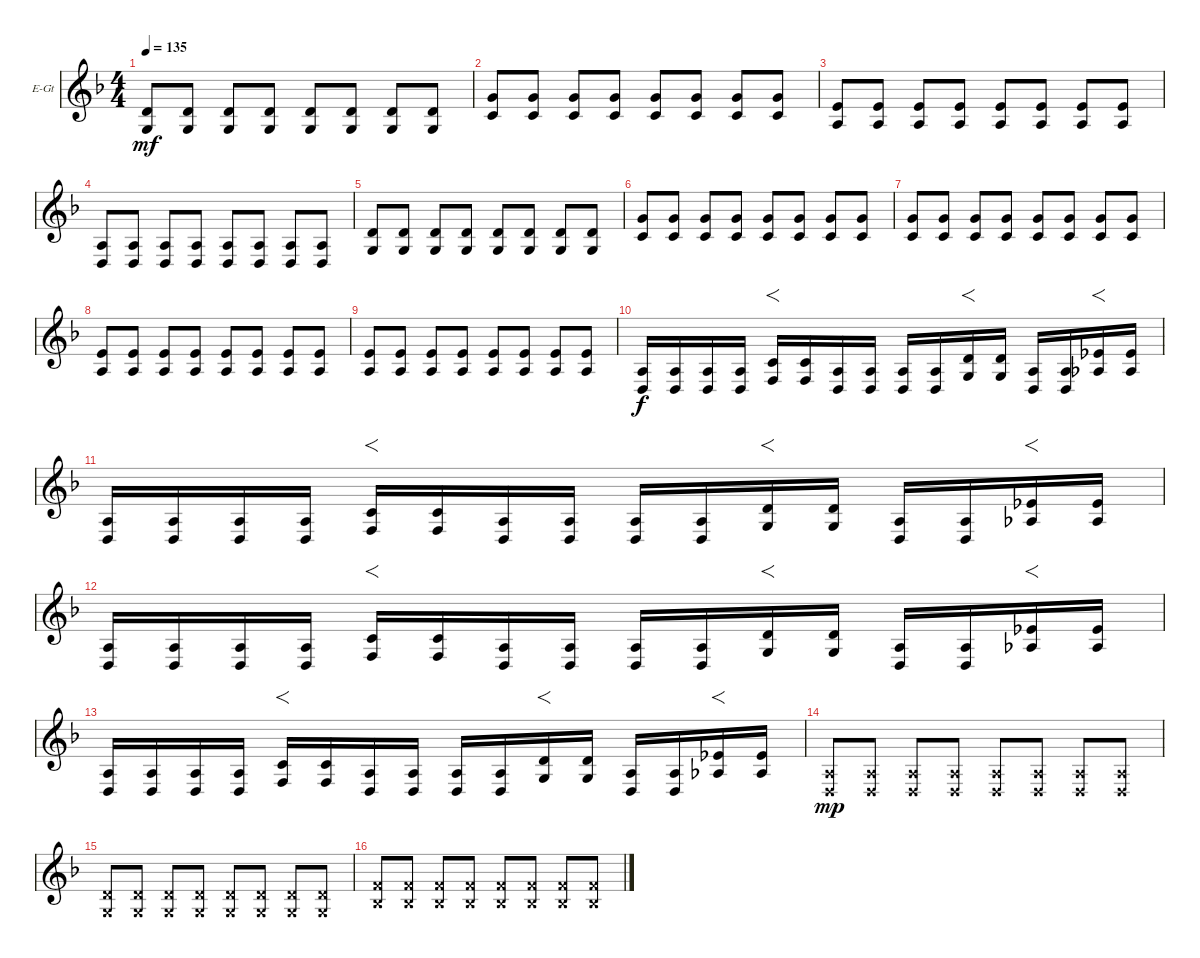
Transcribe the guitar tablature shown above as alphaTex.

\defaultSystemsLayout 4
\bracketExtendMode groupsimilarinstruments
\firstSystemTrackNameOrientation horizontal
\otherSystemsTrackNameOrientation horizontal
\track ("Electric Guitar" "E-Gt") {instrument distortionguitar}
\staff {score}
\tuning (E4 B3 G3 D3 A2 D2)
\ts (4 4)
\tempo 135
\clef g2
\ks dminor
(5.6 5.5).8{dy mf} (5.6 5.5).8 (5.6 5.5).8 (5.6 5.5).8 (5.6 5.5).8 (5.6 5.5).8 (5.6 5.5).8 (5.6 5.5).8 |
(10.6 10.5).8 (10.6 10.5).8 (10.6 10.5).8 (10.6 10.5).8 (10.6 10.5).8 (10.6 10.5).8 (10.6 10.5).8 (10.6 10.5).8 |
(7.6 7.5).8 (7.6 7.5).8 (7.6 7.5).8 (7.6 7.5).8 (7.6 7.5).8 (7.6 7.5).8 (7.6 7.5).8 (7.6 7.5).8 |
(0.6 0.5).8 (0.6 0.5).8 (0.6 0.5).8 (0.6 0.5).8 (0.6 0.5).8 (0.6 0.5).8 (0.6 0.5).8 (0.6 0.5).8 |
(5.6 5.5).8 (5.6 5.5).8 (5.6 5.5).8 (5.6 5.5).8 (5.6 5.5).8 (5.6 5.5).8 (5.6 5.5).8 (5.6 5.5).8 |
(10.6 10.5).8 (10.6 10.5).8 (10.6 10.5).8 (10.6 10.5).8 (10.6 10.5).8 (10.6 10.5).8 (10.6 10.5).8 (10.6 10.5).8 |
(10.6 10.5).8 (10.6 10.5).8 (10.6 10.5).8 (10.6 10.5).8 (10.6 10.5).8 (10.6 10.5).8 (10.6 10.5).8 (10.6 10.5).8 |
(7.6 7.5).8 (7.6 7.5).8 (7.6 7.5).8 (7.6 7.5).8 (7.6 7.5).8 (7.6 7.5).8 (7.6 7.5).8 (7.6 7.5).8 |
(7.6 7.5).8 (7.6 7.5).8 (7.6 7.5).8 (7.6 7.5).8 (7.6 7.5).8 (7.6 7.5).8 (7.6 7.5).8 (7.6 7.5).8 |
(0.6 0.5).16{dy f} (0.6 0.5).16 (0.6 0.5).16 (0.6 0.5).16 (3.6 3.5).16{f} (3.6 3.5).16 (0.6 0.5).16 (0.6 0.5).16 (0.6 0.5).16 (0.6 0.5).16 (5.6 5.5).16{f} (5.6 5.5).16 (0.6 0.5).16 (0.6 0.5).16 (6.6 6.5).16{f} (6.6 6.5).16 |
(0.6 0.5).16 (0.6 0.5).16 (0.6 0.5).16 (0.6 0.5).16 (3.6 3.5).16{f} (3.6 3.5).16 (0.6 0.5).16 (0.6 0.5).16 (0.6 0.5).16 (0.6 0.5).16 (5.6 5.5).16{f} (5.6 5.5).16 (0.6 0.5).16 (0.6 0.5).16 (6.6 6.5).16{f} (6.6 6.5).16 |
(0.6 0.5).16 (0.6 0.5).16 (0.6 0.5).16 (0.6 0.5).16 (3.6 3.5).16{f} (3.6 3.5).16 (0.6 0.5).16 (0.6 0.5).16 (0.6 0.5).16 (0.6 0.5).16 (5.6 5.5).16{f} (5.6 5.5).16 (0.6 0.5).16 (0.6 0.5).16 (6.6 6.5).16{f} (6.6 6.5).16 |
(0.6 0.5).16 (0.6 0.5).16 (0.6 0.5).16 (0.6 0.5).16 (3.6 3.5).16{f} (3.6 3.5).16 (0.6 0.5).16 (0.6 0.5).16 (0.6 0.5).16 (0.6 0.5).16 (5.6 5.5).16{f} (5.6 5.5).16 (0.6 0.5).16 (0.6 0.5).16 (6.6 6.5).16{f} (6.6 6.5).16 |
(0.6{x} 0.5{x}).8{dy mp} (0.6{x} 0.5{x}).8 (0.6{x} 0.5{x}).8 (0.6{x} 0.5{x}).8 (0.6{x} 0.5{x}).8 (0.6{x} 0.5{x}).8 (0.6{x} 0.5{x}).8 (0.6{x} 0.5{x}).8 |
(5.6{x} 5.5{x}).8 (5.6{x} 5.5{x}).8 (5.6{x} 5.5{x}).8 (5.6{x} 5.5{x}).8 (5.6{x} 5.5{x}).8 (5.6{x} 5.5{x}).8 (5.6{x} 5.5{x}).8 (5.6{x} 5.5{x}).8 |
(8.5{x} 8.6{x}).8 (8.5{x} 8.6{x}).8 (8.5{x} 8.6{x}).8 (8.5{x} 8.6{x}).8 (8.5{x} 8.6{x}).8 (8.5{x} 8.6{x}).8 (8.5{x} 8.6{x}).8 (8.5{x} 8.6{x}).8
